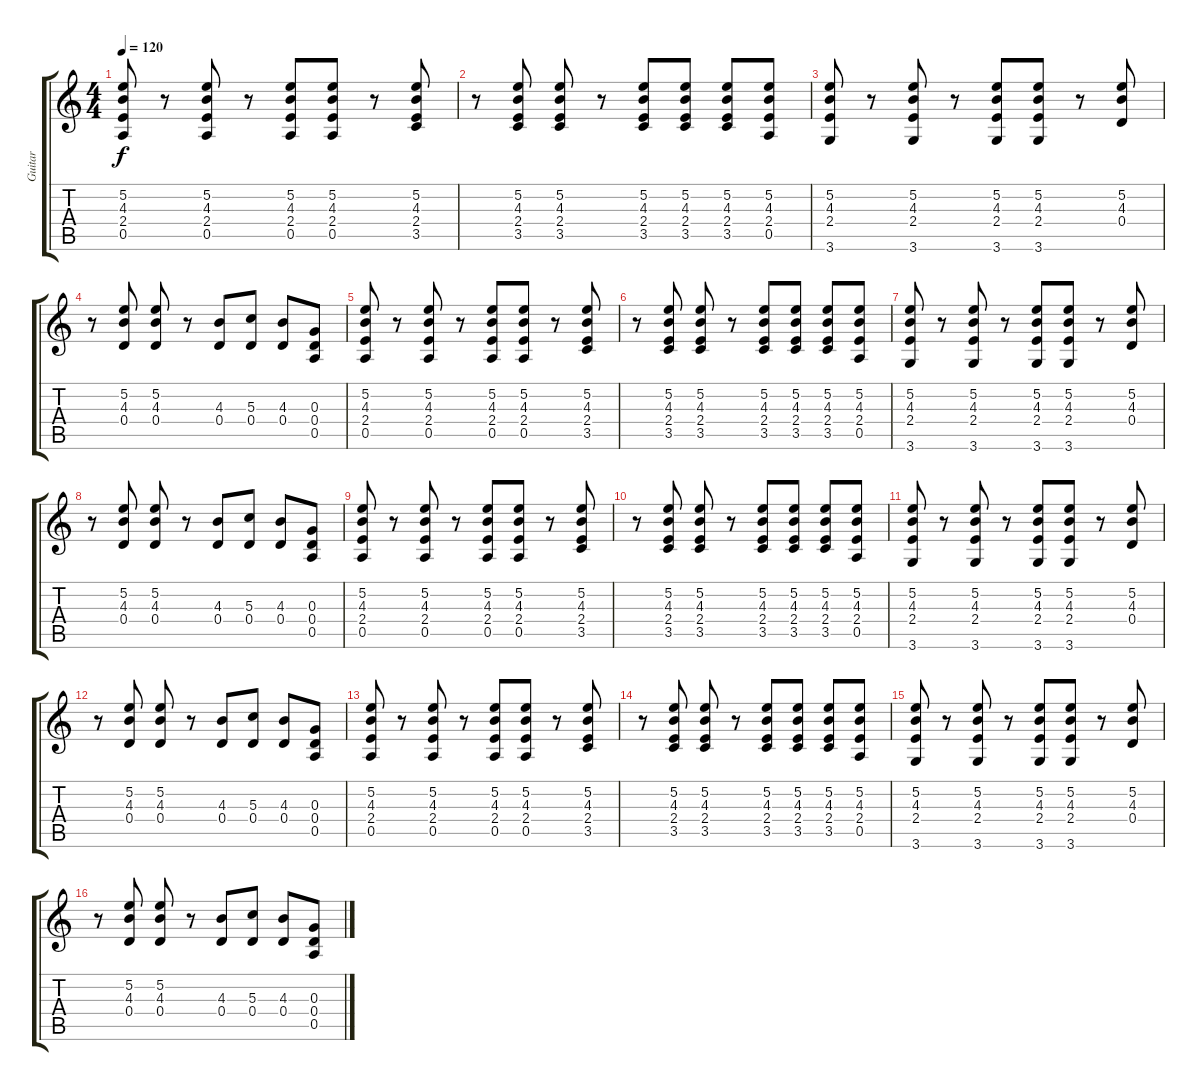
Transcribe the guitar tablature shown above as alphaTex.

\track ("Guitar" "Guitar") {instrument overdrivenguitar}
\staff {score tabs}
\tuning (E4 B3 G3 D3 A2 E2) {hide}
\ts (4 4)
\tempo 120
\clef g2
\ks c
(5.2 4.3 2.4 0.5).8{dy f} r.8 (5.2 4.3 2.4 0.5).8 r.8 (5.2 4.3 2.4 0.5).8 (5.2 4.3 2.4 0.5).8 r.8 (5.2 4.3 2.4 3.5).8 |
r.8 (5.2 4.3 2.4 3.5).8 (5.2 4.3 2.4 3.5).8 r.8 (5.2 4.3 2.4 3.5).8 (5.2 4.3 2.4 3.5).8 (5.2 4.3 2.4 3.5).8 (5.2 4.3 2.4 0.5).8 |
(5.2 4.3 2.4 3.6).8 r.8 (5.2 4.3 2.4 3.6).8 r.8 (5.2 4.3 2.4 3.6).8 (5.2 4.3 2.4 3.6).8 r.8 (5.2 4.3 0.4).8 |
r.8 (5.2 4.3 0.4).8 (5.2 4.3 0.4).8 r.8 (4.3 0.4).8 (5.3 0.4).8 (4.3 0.4).8 (0.3 0.4 0.5).8 |
(5.2 4.3 2.4 0.5).8 r.8 (5.2 4.3 2.4 0.5).8 r.8 (5.2 4.3 2.4 0.5).8 (5.2 4.3 2.4 0.5).8 r.8 (5.2 4.3 2.4 3.5).8 |
r.8 (5.2 4.3 2.4 3.5).8 (5.2 4.3 2.4 3.5).8 r.8 (5.2 4.3 2.4 3.5).8 (5.2 4.3 2.4 3.5).8 (5.2 4.3 2.4 3.5).8 (5.2 4.3 2.4 0.5).8 |
(5.2 4.3 2.4 3.6).8 r.8 (5.2 4.3 2.4 3.6).8 r.8 (5.2 4.3 2.4 3.6).8 (5.2 4.3 2.4 3.6).8 r.8 (5.2 4.3 0.4).8 |
r.8 (5.2 4.3 0.4).8 (5.2 4.3 0.4).8 r.8 (4.3 0.4).8 (5.3 0.4).8 (4.3 0.4).8 (0.3 0.4 0.5).8 |
(5.2 4.3 2.4 0.5).8 r.8 (5.2 4.3 2.4 0.5).8 r.8 (5.2 4.3 2.4 0.5).8 (5.2 4.3 2.4 0.5).8 r.8 (5.2 4.3 2.4 3.5).8 |
r.8 (5.2 4.3 2.4 3.5).8 (5.2 4.3 2.4 3.5).8 r.8 (5.2 4.3 2.4 3.5).8 (5.2 4.3 2.4 3.5).8 (5.2 4.3 2.4 3.5).8 (5.2 4.3 2.4 0.5).8 |
(5.2 4.3 2.4 3.6).8 r.8 (5.2 4.3 2.4 3.6).8 r.8 (5.2 4.3 2.4 3.6).8 (5.2 4.3 2.4 3.6).8 r.8 (5.2 4.3 0.4).8 |
r.8 (5.2 4.3 0.4).8 (5.2 4.3 0.4).8 r.8 (4.3 0.4).8 (5.3 0.4).8 (4.3 0.4).8 (0.3 0.4 0.5).8 |
(5.2 4.3 2.4 0.5).8 r.8 (5.2 4.3 2.4 0.5).8 r.8 (5.2 4.3 2.4 0.5).8 (5.2 4.3 2.4 0.5).8 r.8 (5.2 4.3 2.4 3.5).8 |
r.8 (5.2 4.3 2.4 3.5).8 (5.2 4.3 2.4 3.5).8 r.8 (5.2 4.3 2.4 3.5).8 (5.2 4.3 2.4 3.5).8 (5.2 4.3 2.4 3.5).8 (5.2 4.3 2.4 0.5).8 |
(5.2 4.3 2.4 3.6).8 r.8 (5.2 4.3 2.4 3.6).8 r.8 (5.2 4.3 2.4 3.6).8 (5.2 4.3 2.4 3.6).8 r.8 (5.2 4.3 0.4).8 |
r.8 (5.2 4.3 0.4).8 (5.2 4.3 0.4).8 r.8 (4.3 0.4).8 (5.3 0.4).8 (4.3 0.4).8 (0.3 0.4 0.5).8
